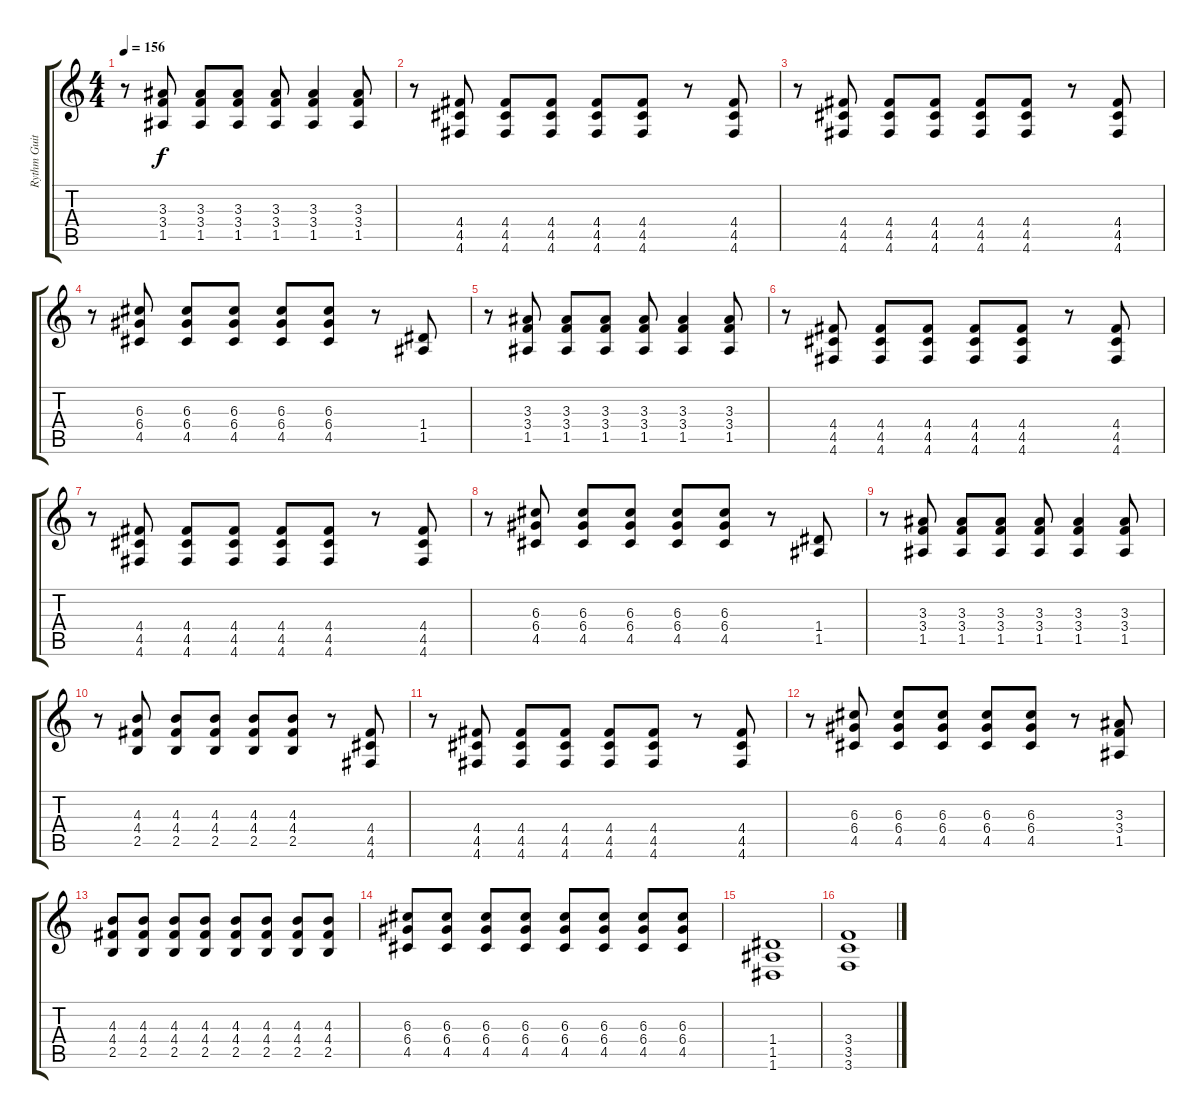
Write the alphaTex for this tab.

\track ("Rythm Guitar" "Rythm Guit") {instrument overdrivenguitar}
\staff {score tabs}
\tuning (E4 B3 G3 D3 A2 D2) {hide}
\ts (4 4)
\tempo 156
\clef g2
\ks c
r.8{dy f} (3.3 3.4 1.5).8 (3.3 3.4 1.5).8 (3.3 3.4 1.5).8 (3.3 3.4 1.5).8 (3.3 3.4 1.5).4 (3.3 3.4 1.5).8 |
r.8 (4.4 4.5 4.6).8 (4.4 4.5 4.6).8 (4.4 4.5 4.6).8 (4.4 4.5 4.6).8 (4.4 4.5 4.6).8 r.8 (4.4 4.5 4.6).8 |
r.8 (4.4 4.5 4.6).8 (4.4 4.5 4.6).8 (4.4 4.5 4.6).8 (4.4 4.5 4.6).8 (4.4 4.5 4.6).8 r.8 (4.4 4.5 4.6).8 |
r.8 (6.3 6.4 4.5).8 (6.3 6.4 4.5).8 (6.3 6.4 4.5).8 (6.3 6.4 4.5).8 (6.3 6.4 4.5).8 r.8 (1.4 1.5).8 |
r.8 (3.3 3.4 1.5).8 (3.3 3.4 1.5).8 (3.3 3.4 1.5).8 (3.3 3.4 1.5).8 (3.3 3.4 1.5).4 (3.3 3.4 1.5).8 |
r.8 (4.4 4.5 4.6).8 (4.4 4.5 4.6).8 (4.4 4.5 4.6).8 (4.4 4.5 4.6).8 (4.4 4.5 4.6).8 r.8 (4.4 4.5 4.6).8 |
r.8 (4.4 4.5 4.6).8 (4.4 4.5 4.6).8 (4.4 4.5 4.6).8 (4.4 4.5 4.6).8 (4.4 4.5 4.6).8 r.8 (4.4 4.5 4.6).8 |
r.8 (6.3 6.4 4.5).8 (6.3 6.4 4.5).8 (6.3 6.4 4.5).8 (6.3 6.4 4.5).8 (6.3 6.4 4.5).8 r.8 (1.4 1.5).8 |
r.8 (3.3 3.4 1.5).8 (3.3 3.4 1.5).8 (3.3 3.4 1.5).8 (3.3 3.4 1.5).8 (3.3 3.4 1.5).4 (3.3 3.4 1.5).8 |
r.8 (4.3 4.4 2.5).8 (4.3 4.4 2.5).8 (4.3 4.4 2.5).8 (4.3 4.4 2.5).8 (4.3 4.4 2.5).8 r.8 (4.4 4.5 4.6).8 |
r.8 (4.4 4.5 4.6).8 (4.4 4.5 4.6).8 (4.4 4.5 4.6).8 (4.4 4.5 4.6).8 (4.4 4.5 4.6).8 r.8 (4.4 4.5 4.6).8 |
r.8 (6.3 6.4 4.5).8 (6.3 6.4 4.5).8 (6.3 6.4 4.5).8 (6.3 6.4 4.5).8 (6.3 6.4 4.5).8 r.8 (3.3 3.4 1.5).8 |
(4.3 4.4 2.5).8 (4.3 4.4 2.5).8 (4.3 4.4 2.5).8 (4.3 4.4 2.5).8 (4.3 4.4 2.5).8 (4.3 4.4 2.5).8 (4.3 4.4 2.5).8 (4.3 4.4 2.5).8 |
(6.3 6.4 4.5).8 (6.3 6.4 4.5).8 (6.3 6.4 4.5).8 (6.3 6.4 4.5).8 (6.3 6.4 4.5).8 (6.3 6.4 4.5).8 (6.3 6.4 4.5).8 (6.3 6.4 4.5).8 |
(1.4 1.5 1.6).1 |
(3.4 3.5 3.6).1
